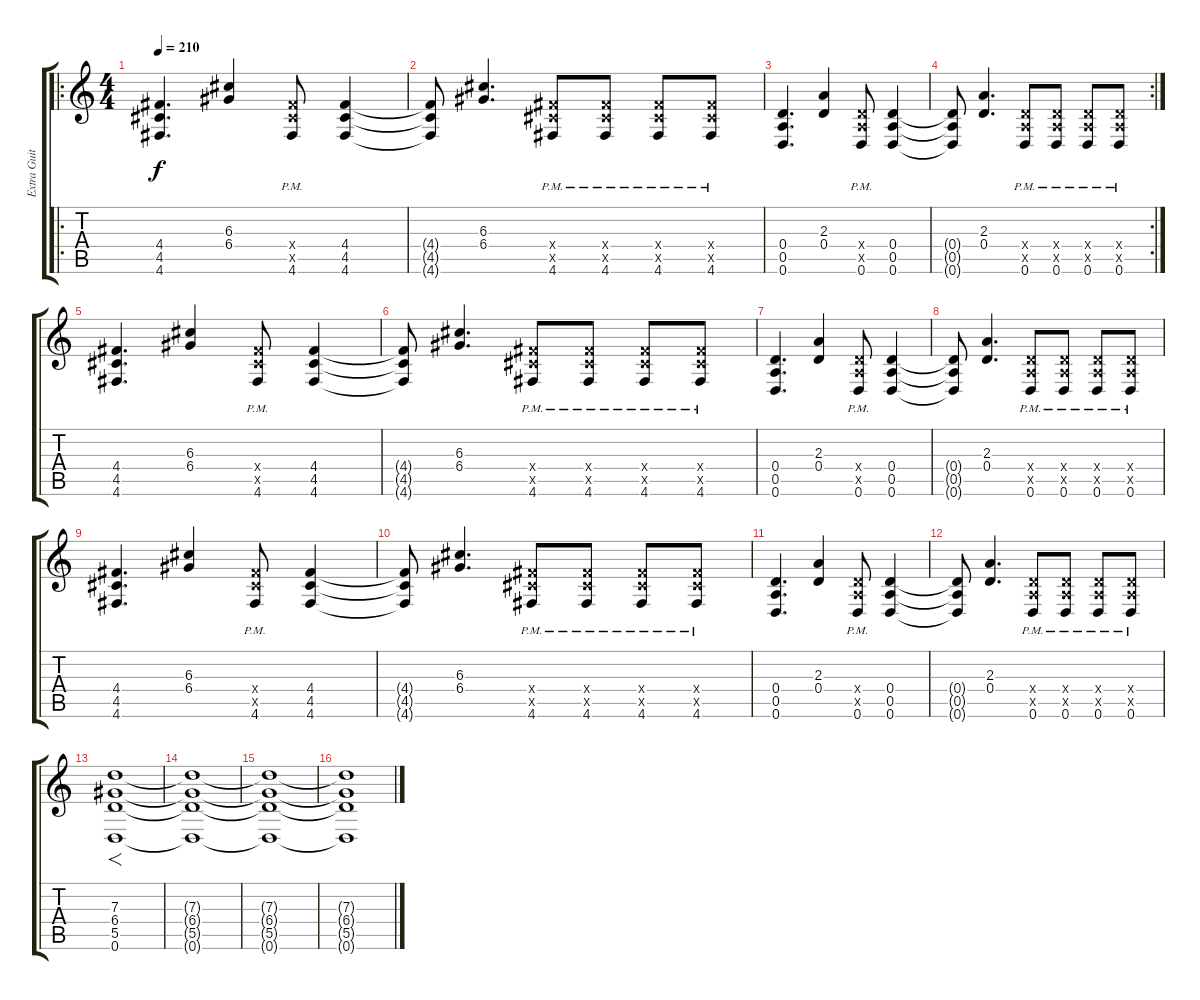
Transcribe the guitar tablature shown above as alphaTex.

\track ("Extra Guitar" "Extra Guit") {instrument distortionguitar}
\staff {score tabs}
\tuning (E4 B3 G3 D3 A2 D2) {hide}
\ro
\ts (4 4)
\tempo 210
\clef g2
\ks c
(4.4 4.5 4.6).4{d dy f} (6.3 6.4).4 (4.4{pm x} 4.5{pm x} 4.6{pm}).8 (4.4 4.5 4.6).4 |
(4.4{t} 4.5{t} 4.6{t}).8 (6.3 6.4).4{d} (4.4{pm x} 4.5{pm x} 4.6{pm}).8 (4.4{pm x} 4.5{pm x} 4.6{pm}).8 (4.4{pm x} 4.5{pm x} 4.6{pm}).8 (4.4{pm x} 4.5{pm x} 4.6{pm}).8 |
(0.4 0.5 0.6).4{d} (2.3 0.4).4 (0.4{pm x} 0.5{pm x} 0.6{pm}).8 (0.4 0.5 0.6).4 |
\rc 2
(0.4{t} 0.5{t} 0.6{t}).8 (2.3 0.4).4{d} (0.4{pm x} 0.5{pm x} 0.6{pm}).8 (0.4{pm x} 0.5{pm x} 0.6{pm}).8 (0.4{pm x} 0.5{pm x} 0.6{pm}).8 (0.4{pm x} 0.5{pm x} 0.6{pm}).8 |
(4.4 4.5 4.6).4{d} (6.3 6.4).4 (4.4{pm x} 4.5{pm x} 4.6{pm}).8 (4.4 4.5 4.6).4 |
(4.4{t} 4.5{t} 4.6{t}).8 (6.3 6.4).4{d} (4.4{pm x} 4.5{pm x} 4.6{pm}).8 (4.4{pm x} 4.5{pm x} 4.6{pm}).8 (4.4{pm x} 4.5{pm x} 4.6{pm}).8 (4.4{pm x} 4.5{pm x} 4.6{pm}).8 |
(0.4 0.5 0.6).4{d} (2.3 0.4).4 (0.4{pm x} 0.5{pm x} 0.6{pm}).8 (0.4 0.5 0.6).4 |
(0.4{t} 0.5{t} 0.6{t}).8 (2.3 0.4).4{d} (0.4{pm x} 0.5{pm x} 0.6{pm}).8 (0.4{pm x} 0.5{pm x} 0.6{pm}).8 (0.4{pm x} 0.5{pm x} 0.6{pm}).8 (0.4{pm x} 0.5{pm x} 0.6{pm}).8 |
(4.4 4.5 4.6).4{d} (6.3 6.4).4 (4.4{pm x} 4.5{pm x} 4.6{pm}).8 (4.4 4.5 4.6).4 |
(4.4{t} 4.5{t} 4.6{t}).8 (6.3 6.4).4{d} (4.4{pm x} 4.5{pm x} 4.6{pm}).8 (4.4{pm x} 4.5{pm x} 4.6{pm}).8 (4.4{pm x} 4.5{pm x} 4.6{pm}).8 (4.4{pm x} 4.5{pm x} 4.6{pm}).8 |
(0.4 0.5 0.6).4{d} (2.3 0.4).4 (0.4{pm x} 0.5{pm x} 0.6{pm}).8 (0.4 0.5 0.6).4 |
(0.4{t} 0.5{t} 0.6{t}).8 (2.3 0.4).4{d} (0.4{pm x} 0.5{pm x} 0.6{pm}).8 (0.4{pm x} 0.5{pm x} 0.6{pm}).8 (0.4{pm x} 0.5{pm x} 0.6{pm}).8 (0.4{pm x} 0.5{pm x} 0.6{pm}).8 |
(7.3 6.4 5.5 0.6).1{f} |
(7.3{t} 6.4{t} 5.5{t} 0.6{t}).1 |
(7.3{t} 6.4{t} 5.5{t} 0.6{t}).1 |
(7.3{t} 6.4{t} 5.5{t} 0.6{t}).1
